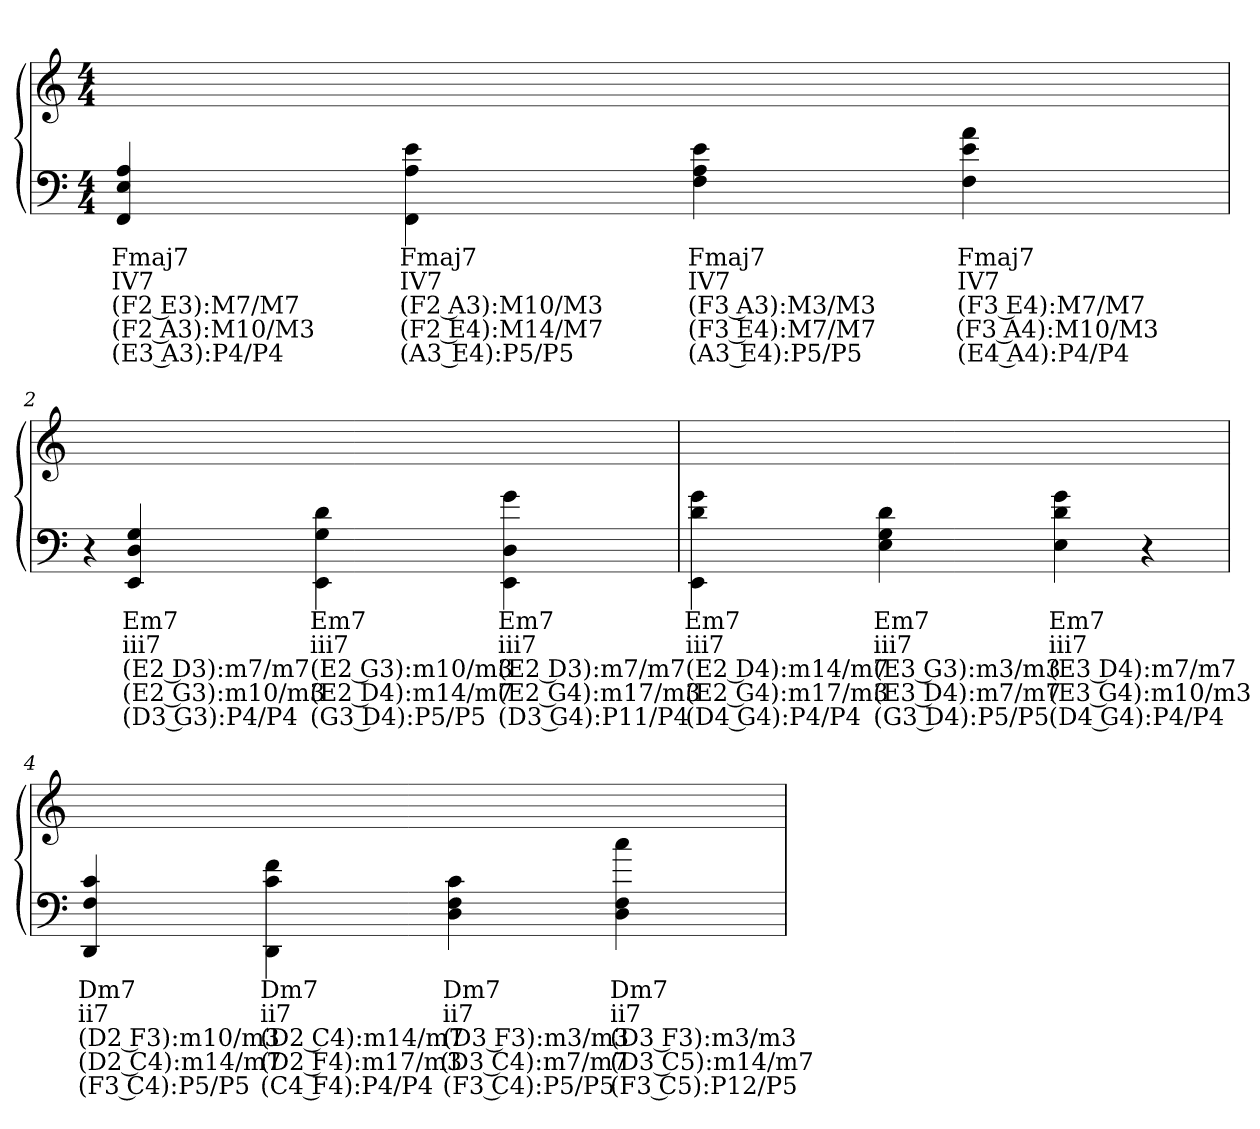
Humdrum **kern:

**kern	**text	**text	**text	**text	**text	**kern
*part2	*part2	*part2	*part2	*part2	*part2	*part1
*staff2	*staff2	*staff2	*staff2	*staff2	*staff2	*staff1
*clefF4	*	*	*	*	*	*clefG2
*k[]	*	*	*	*	*	*k[]
*C:	*	*	*	*	*	*C:
*M4/4	*	*	*	*	*	*M4/4
*MM60	*	*	*	*	*	*MM60
=1	=1	=1	=1	=1	=1	=1
4FF 4E 4A	Fmaj7	IV7	(F2 E3):M7/M7	(F2 A3):M10/M3	(E3 A3):P4/P4	1ryy
4FF 4A 4e	Fmaj7	IV7	(F2 A3):M10/M3	(F2 E4):M14/M7	(A3 E4):P5/P5	.
4F 4A 4e	Fmaj7	IV7	(F3 A3):M3/M3	(F3 E4):M7/M7	(A3 E4):P5/P5	.
4F 4e 4a	Fmaj7	IV7	(F3 E4):M7/M7	(F3 A4):M10/M3	(E4 A4):P4/P4	.
=2	=2	=2	=2	=2	=2	=2
4r	.	.	.	.	.	1ryy
4EE 4D 4G	Em7	iii7	(E2 D3):m7/m7	(E2 G3):m10/m3	(D3 G3):P4/P4	.
4EE 4G 4d	Em7	iii7	(E2 G3):m10/m3	(E2 D4):m14/m7	(G3 D4):P5/P5	.
4EE 4D 4g	Em7	iii7	(E2 D3):m7/m7	(E2 G4):m17/m3	(D3 G4):P11/P4	.
=3	=3	=3	=3	=3	=3	=3
4EE 4d 4g	Em7	iii7	(E2 D4):m14/m7	(E2 G4):m17/m3	(D4 G4):P4/P4	1ryy
4E 4G 4d	Em7	iii7	(E3 G3):m3/m3	(E3 D4):m7/m7	(G3 D4):P5/P5	.
4E 4d 4g	Em7	iii7	(E3 D4):m7/m7	(E3 G4):m10/m3	(D4 G4):P4/P4	.
4r	.	.	.	.	.	.
=4	=4	=4	=4	=4	=4	=4
4DD 4F 4c	Dm7	ii7	(D2 F3):m10/m3	(D2 C4):m14/m7	(F3 C4):P5/P5	1ryy
4DD 4c 4f	Dm7	ii7	(D2 C4):m14/m7	(D2 F4):m17/m3	(C4 F4):P4/P4	.
4D 4F 4c	Dm7	ii7	(D3 F3):m3/m3	(D3 C4):m7/m7	(F3 C4):P5/P5	.
4D 4F 4cc	Dm7	ii7	(D3 F3):m3/m3	(D3 C5):m14/m7	(F3 C5):P12/P5	.
=	=	=	=	=	=	=
*-	*-	*-	*-	*-	*-	*-
